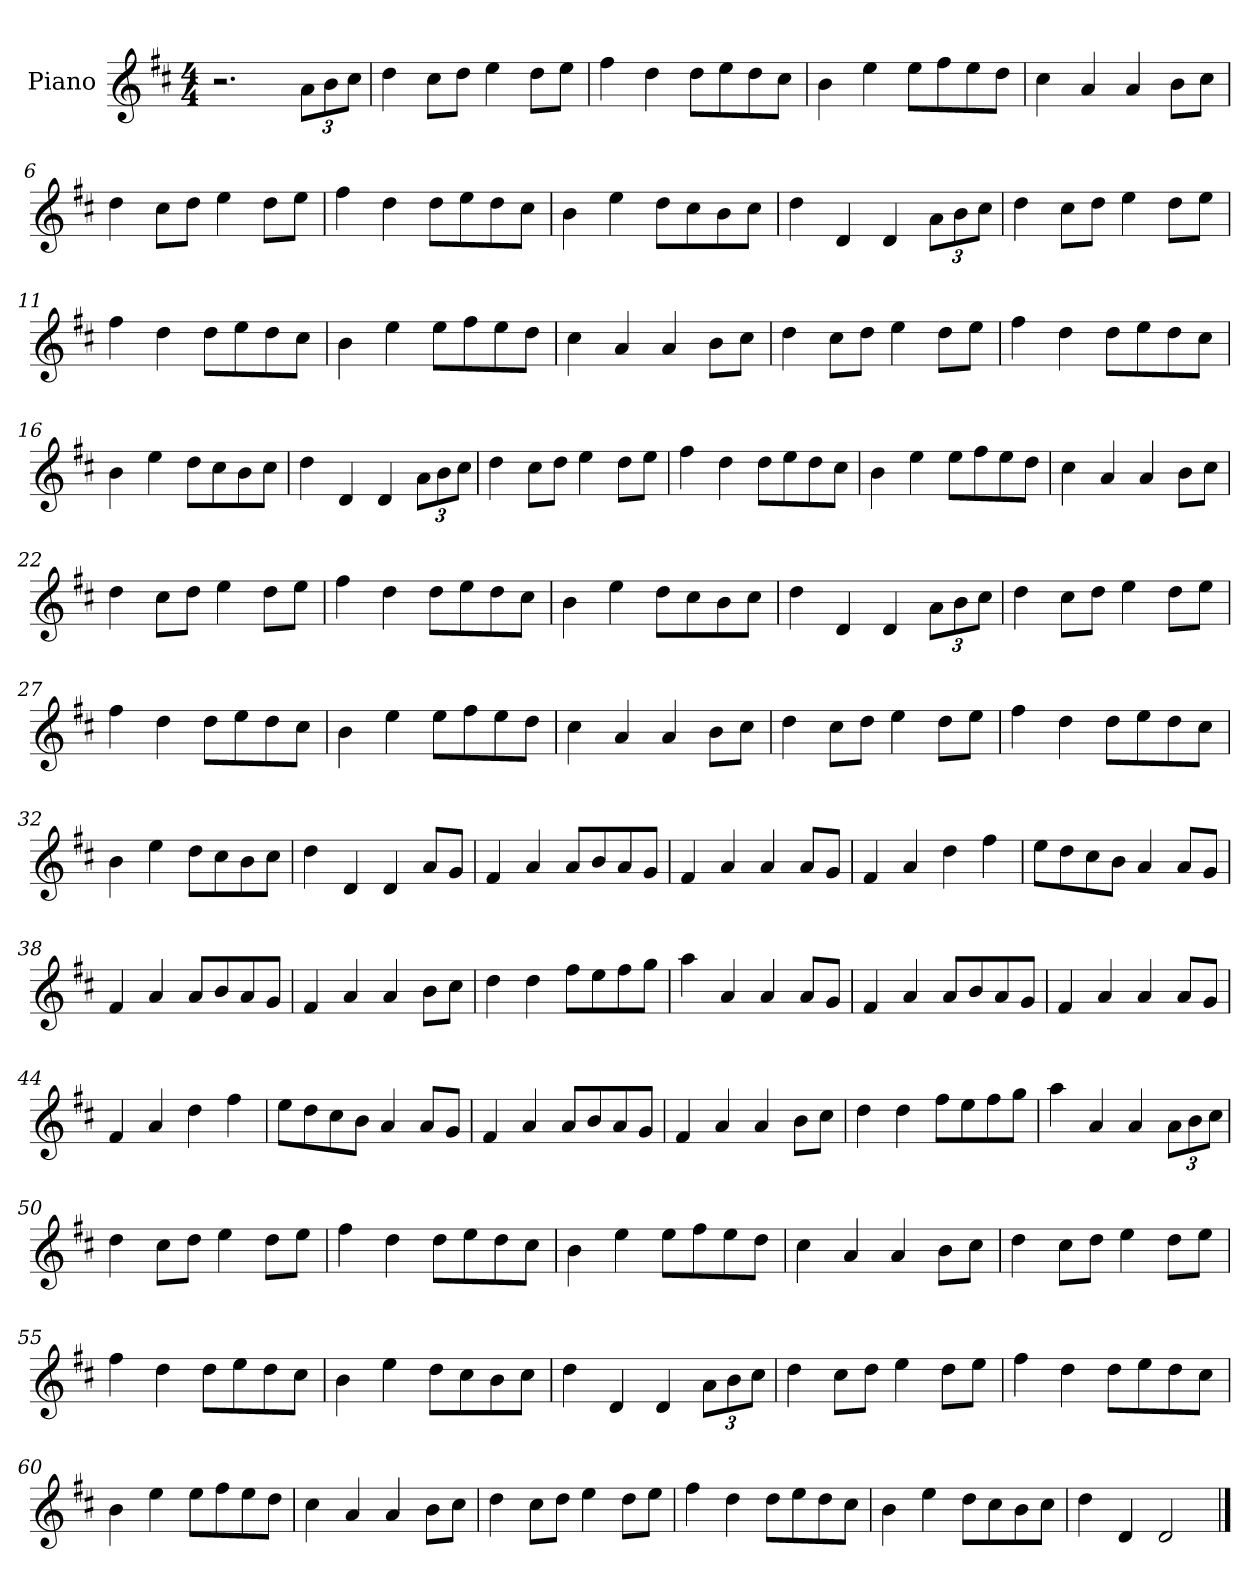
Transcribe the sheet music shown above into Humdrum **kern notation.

**kern
*part1
*staff1
*I"Piano
*I'Pno
*clefG2
*k[f#c#]
*M4/4
=1
2.r
*Xbrackettup
12a\L
12b\
12cc#\J
=2
4dd\
8cc#\L
8dd\J
4ee\
8dd\L
8ee\J
=3
4ff#\
4dd\
8dd\L
8ee\
8dd\
8cc#\J
=4
4b\
4ee\
8ee\L
8ff#\
8ee\
8dd\J
=5
4cc#\
4a/
4a/
8b\L
8cc#\J
=6
4dd\
8cc#\L
8dd\J
4ee\
8dd\L
8ee\J
=7
4ff#\
4dd\
8dd\L
8ee\
8dd\
8cc#\J
=8
4b\
4ee\
8dd\L
8cc#\
8b\
8cc#\J
=9
4dd\
4d/
4d/
12a\L
12b\
12cc#\J
=10
4dd\
8cc#\L
8dd\J
4ee\
8dd\L
8ee\J
=11
4ff#\
4dd\
8dd\L
8ee\
8dd\
8cc#\J
=12
4b\
4ee\
8ee\L
8ff#\
8ee\
8dd\J
=13
4cc#\
4a/
4a/
8b\L
8cc#\J
=14
4dd\
8cc#\L
8dd\J
4ee\
8dd\L
8ee\J
=15
4ff#\
4dd\
8dd\L
8ee\
8dd\
8cc#\J
=16
4b\
4ee\
8dd\L
8cc#\
8b\
8cc#\J
=17
4dd\
4d/
4d/
12a\L
12b\
12cc#\J
=18
4dd\
8cc#\L
8dd\J
4ee\
8dd\L
8ee\J
=19
4ff#\
4dd\
8dd\L
8ee\
8dd\
8cc#\J
=20
4b\
4ee\
8ee\L
8ff#\
8ee\
8dd\J
=21
4cc#\
4a/
4a/
8b\L
8cc#\J
=22
4dd\
8cc#\L
8dd\J
4ee\
8dd\L
8ee\J
=23
4ff#\
4dd\
8dd\L
8ee\
8dd\
8cc#\J
=24
4b\
4ee\
8dd\L
8cc#\
8b\
8cc#\J
=25
4dd\
4d/
4d/
12a\L
12b\
12cc#\J
=26
4dd\
8cc#\L
8dd\J
4ee\
8dd\L
8ee\J
=27
4ff#\
4dd\
8dd\L
8ee\
8dd\
8cc#\J
=28
4b\
4ee\
8ee\L
8ff#\
8ee\
8dd\J
=29
4cc#\
4a/
4a/
8b\L
8cc#\J
=30
4dd\
8cc#\L
8dd\J
4ee\
8dd\L
8ee\J
=31
4ff#\
4dd\
8dd\L
8ee\
8dd\
8cc#\J
=32
4b\
4ee\
8dd\L
8cc#\
8b\
8cc#\J
=33
4dd\
4d/
4d/
8a/L
8g/J
=34
4f#/
4a/
8a/L
8b/
8a/
8g/J
=35
4f#/
4a/
4a/
8a/L
8g/J
=36
4f#/
4a/
4dd\
4ff#\
=37
8ee\L
8dd\
8cc#\
8b\J
4a/
8a/L
8g/J
=38
4f#/
4a/
8a/L
8b/
8a/
8g/J
=39
4f#/
4a/
4a/
8b\L
8cc#\J
=40
4dd\
4dd\
8ff#\L
8ee\
8ff#\
8gg\J
=41
4aa\
4a/
4a/
8a/L
8g/J
=42
4f#/
4a/
8a/L
8b/
8a/
8g/J
=43
4f#/
4a/
4a/
8a/L
8g/J
=44
4f#/
4a/
4dd\
4ff#\
=45
8ee\L
8dd\
8cc#\
8b\J
4a/
8a/L
8g/J
=46
4f#/
4a/
8a/L
8b/
8a/
8g/J
=47
4f#/
4a/
4a/
8b\L
8cc#\J
=48
4dd\
4dd\
8ff#\L
8ee\
8ff#\
8gg\J
=49
4aa\
4a/
4a/
12a\L
12b\
12cc#\J
=50
4dd\
8cc#\L
8dd\J
4ee\
8dd\L
8ee\J
=51
4ff#\
4dd\
8dd\L
8ee\
8dd\
8cc#\J
=52
4b\
4ee\
8ee\L
8ff#\
8ee\
8dd\J
=53
4cc#\
4a/
4a/
8b\L
8cc#\J
=54
4dd\
8cc#\L
8dd\J
4ee\
8dd\L
8ee\J
=55
4ff#\
4dd\
8dd\L
8ee\
8dd\
8cc#\J
=56
4b\
4ee\
8dd\L
8cc#\
8b\
8cc#\J
=57
4dd\
4d/
4d/
12a\L
12b\
12cc#\J
=58
4dd\
8cc#\L
8dd\J
4ee\
8dd\L
8ee\J
=59
4ff#\
4dd\
8dd\L
8ee\
8dd\
8cc#\J
=60
4b\
4ee\
8ee\L
8ff#\
8ee\
8dd\J
=61
4cc#\
4a/
4a/
8b\L
8cc#\J
=62
4dd\
8cc#\L
8dd\J
4ee\
8dd\L
8ee\J
=63
4ff#\
4dd\
8dd\L
8ee\
8dd\
8cc#\J
=64
4b\
4ee\
8dd\L
8cc#\
8b\
8cc#\J
=65
4dd\
4d/
2d/
==
*-
